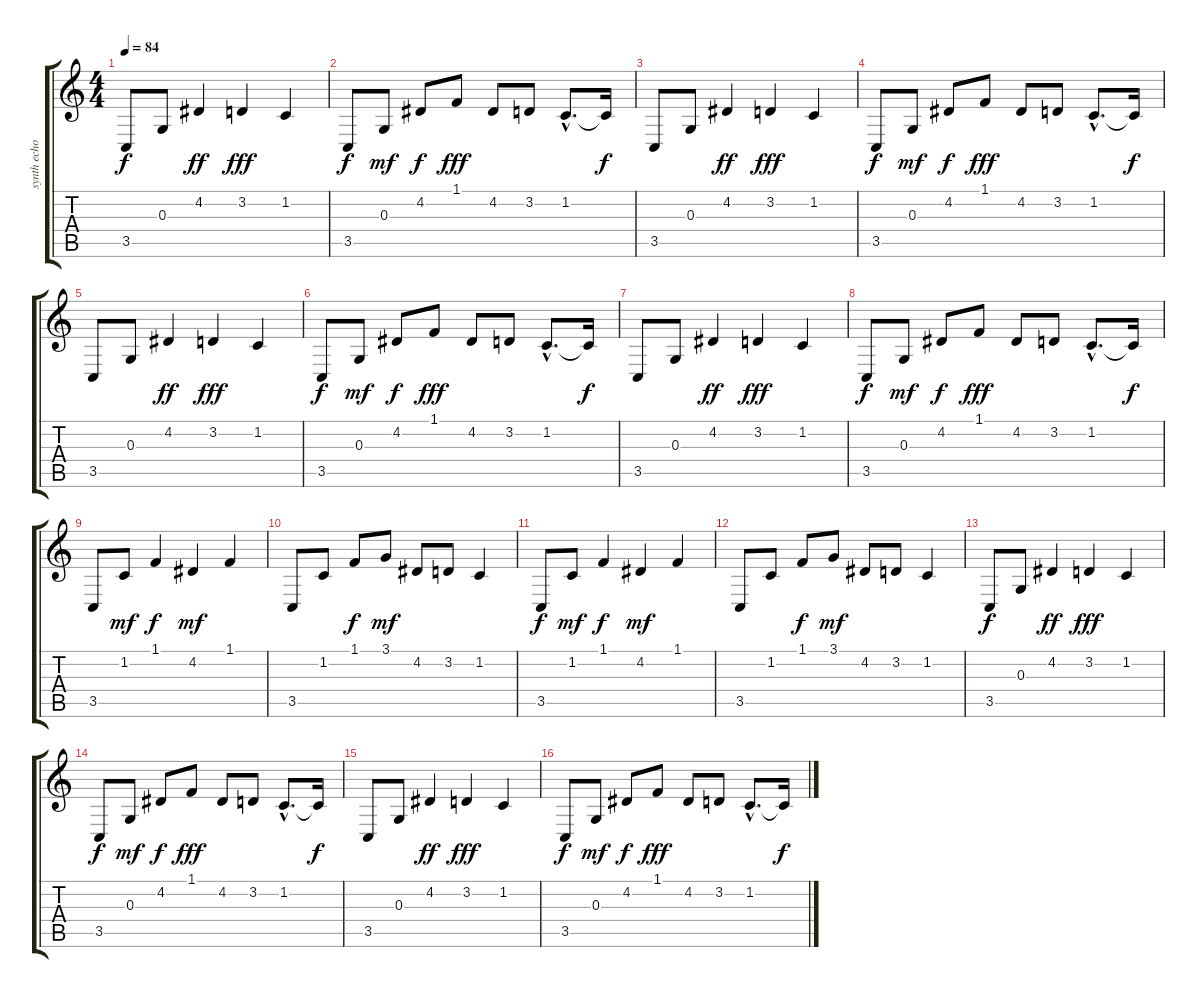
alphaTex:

\track ("synth echo" "synth echo") {instrument pad2warm}
\staff {score tabs}
\tuning (E4 B3 G3 D3 A2 E2) {hide}
\ts (4 4)
\tempo 84
\clef g2
\ks c
3.5.8{dy f instrument pad2warm} 0.3.8 4.2.4{dy ff} 3.2.4{dy fff} 1.2.4 |
3.5.8{dy f} 0.3.8{dy mf} 4.2.8{dy f} 1.1.8{dy fff} 4.2.8 3.2.8 1.2{hac}.8{d} 1.2{t}.16{dy f} |
3.5.8 0.3.8 4.2.4{dy ff} 3.2.4{dy fff} 1.2.4 |
3.5.8{dy f} 0.3.8{dy mf} 4.2.8{dy f} 1.1.8{dy fff} 4.2.8 3.2.8 1.2{hac}.8{d} 1.2{t}.16{dy f} |
3.5.8 0.3.8 4.2.4{dy ff} 3.2.4{dy fff} 1.2.4 |
3.5.8{dy f} 0.3.8{dy mf} 4.2.8{dy f} 1.1.8{dy fff} 4.2.8 3.2.8 1.2{hac}.8{d} 1.2{t}.16{dy f} |
3.5.8 0.3.8 4.2.4{dy ff} 3.2.4{dy fff} 1.2.4 |
3.5.8{dy f} 0.3.8{dy mf} 4.2.8{dy f} 1.1.8{dy fff} 4.2.8 3.2.8 1.2{hac}.8{d} 1.2{t}.16{dy f} |
3.5.8 1.2.8{dy mf} 1.1.4{dy f} 4.2.4{dy mf} 1.1.4 |
3.5.8 1.2.8 1.1.8{dy f} 3.1.8{dy mf} 4.2.8 3.2.8 1.2.4 |
3.5.8{dy f} 1.2.8{dy mf} 1.1.4{dy f} 4.2.4{dy mf} 1.1.4 |
3.5.8 1.2.8 1.1.8{dy f} 3.1.8{dy mf} 4.2.8 3.2.8 1.2.4 |
3.5.8{dy f} 0.3.8 4.2.4{dy ff} 3.2.4{dy fff} 1.2.4 |
3.5.8{dy f} 0.3.8{dy mf} 4.2.8{dy f} 1.1.8{dy fff} 4.2.8 3.2.8 1.2{hac}.8{d} 1.2{t}.16{dy f} |
3.5.8 0.3.8 4.2.4{dy ff} 3.2.4{dy fff} 1.2.4 |
3.5.8{dy f} 0.3.8{dy mf} 4.2.8{dy f} 1.1.8{dy fff} 4.2.8 3.2.8 1.2{hac}.8{d} 1.2{t}.16{dy f}
